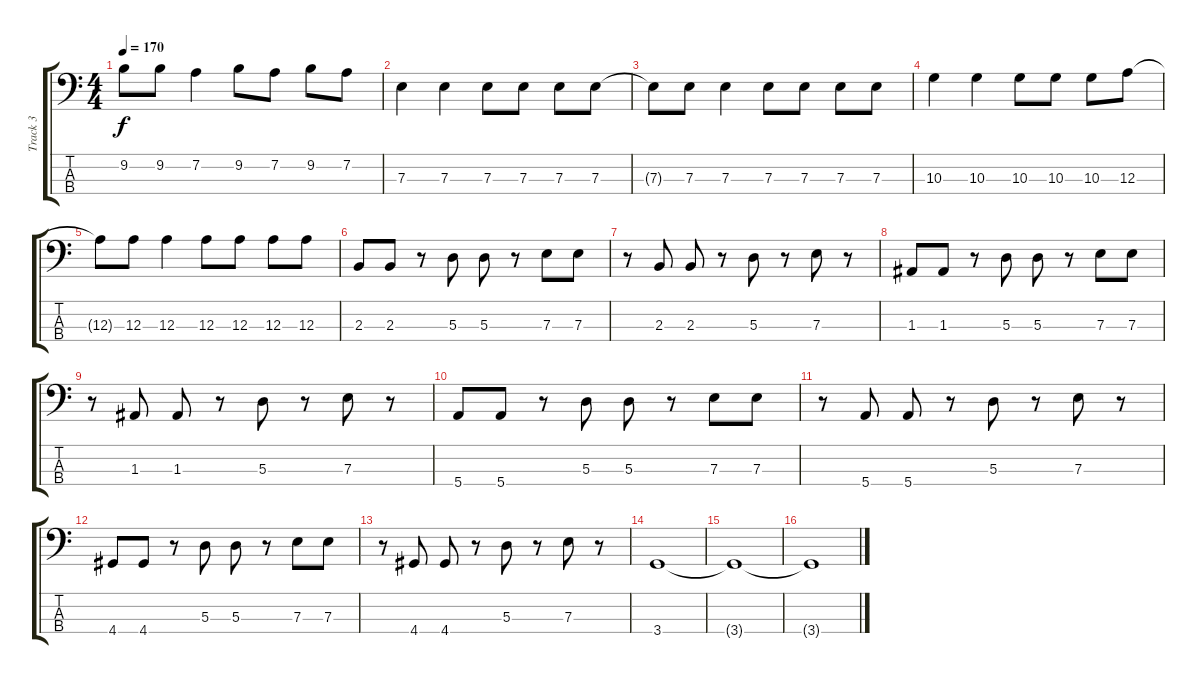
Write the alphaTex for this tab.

\track ("Track 3" "Track 3") {instrument electricbasspick}
\staff {score tabs}
\tuning (G2 D2 A1 E1) {hide}
\ts (4 4)
\tempo 170
\clef f4
\ks c
9.2{t}.8{dy f} 9.2.8 7.2.4 9.2.8 7.2.8 9.2.8 7.2.8 |
7.3.4 7.3.4 7.3.8 7.3.8 7.3.8 7.3.8 |
7.3{t}.8 7.3.8 7.3.4 7.3.8 7.3.8 7.3.8 7.3.8 |
10.3.4 10.3.4 10.3.8 10.3.8 10.3.8 12.3.8 |
12.3{t}.8 12.3.8 12.3.4 12.3.8 12.3.8 12.3.8 12.3.8 |
2.3.8 2.3.8 r.8 5.3.8 5.3.8 r.8 7.3.8 7.3.8 |
r.8 2.3.8 2.3.8 r.8 5.3.8 r.8 7.3.8 r.8 |
1.3.8 1.3.8 r.8 5.3.8 5.3.8 r.8 7.3.8 7.3.8 |
r.8 1.3.8 1.3.8 r.8 5.3.8 r.8 7.3.8 r.8 |
5.4.8 5.4.8 r.8 5.3.8 5.3.8 r.8 7.3.8 7.3.8 |
r.8 5.4.8 5.4.8 r.8 5.3.8 r.8 7.3.8 r.8 |
4.4.8 4.4.8 r.8 5.3.8 5.3.8 r.8 7.3.8 7.3.8 |
r.8 4.4.8 4.4.8 r.8 5.3.8 r.8 7.3.8 r.8 |
3.4.1 |
3.4{t}.1 |
3.4{t}.1
